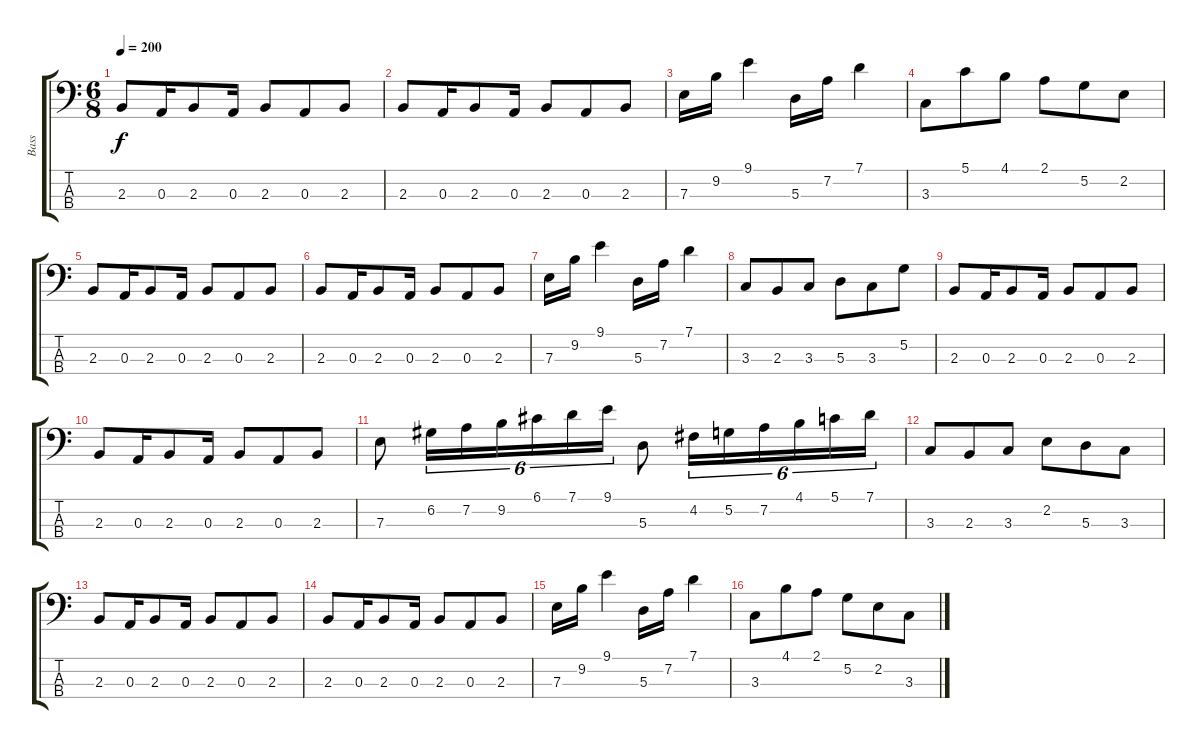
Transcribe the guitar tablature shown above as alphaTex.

\track ("Bass" "Bass") {instrument electricbassfinger}
\staff {score tabs}
\tuning (G2 D2 A1 E1) {hide}
\ts (6 8)
\tempo 200
\clef f4
\ks c
2.3.8{dy f} 0.3.16 2.3.8 0.3.16 2.3.8 0.3.8 2.3.8 |
2.3.8 0.3.16 2.3.8 0.3.16 2.3.8 0.3.8 2.3.8 |
7.3.16 9.2.16 9.1.4 5.3.16 7.2.16 7.1.4 |
3.3.8 5.1.8 4.1.8 2.1.8 5.2.8 2.2.8 |
2.3.8 0.3.16 2.3.8 0.3.16 2.3.8 0.3.8 2.3.8 |
2.3.8 0.3.16 2.3.8 0.3.16 2.3.8 0.3.8 2.3.8 |
7.3.16 9.2.16 9.1.4 5.3.16 7.2.16 7.1.4 |
3.3.8 2.3.8 3.3.8 5.3.8 3.3.8 5.2.8 |
2.3.8 0.3.16 2.3.8 0.3.16 2.3.8 0.3.8 2.3.8 |
2.3.8 0.3.16 2.3.8 0.3.16 2.3.8 0.3.8 2.3.8 |
7.3.8 6.2.16{tu (6 4)} 7.2.16{tu (6 4)} 9.2.16{tu (6 4)} 6.1.16{tu (6 4)} 7.1.16{tu (6 4)} 9.1.16{tu (6 4)} 5.3.8 4.2.16{tu (6 4)} 5.2.16{tu (6 4)} 7.2.16{tu (6 4)} 4.1.16{tu (6 4)} 5.1.16{tu (6 4)} 7.1.16{tu (6 4)} |
3.3.8 2.3.8 3.3.8 2.2.8 5.3.8 3.3.8 |
2.3.8 0.3.16 2.3.8 0.3.16 2.3.8 0.3.8 2.3.8 |
2.3.8 0.3.16 2.3.8 0.3.16 2.3.8 0.3.8 2.3.8 |
7.3.16 9.2.16 9.1.4 5.3.16 7.2.16 7.1.4 |
3.3.8 4.1.8 2.1.8 5.2.8 2.2.8 3.3.8
